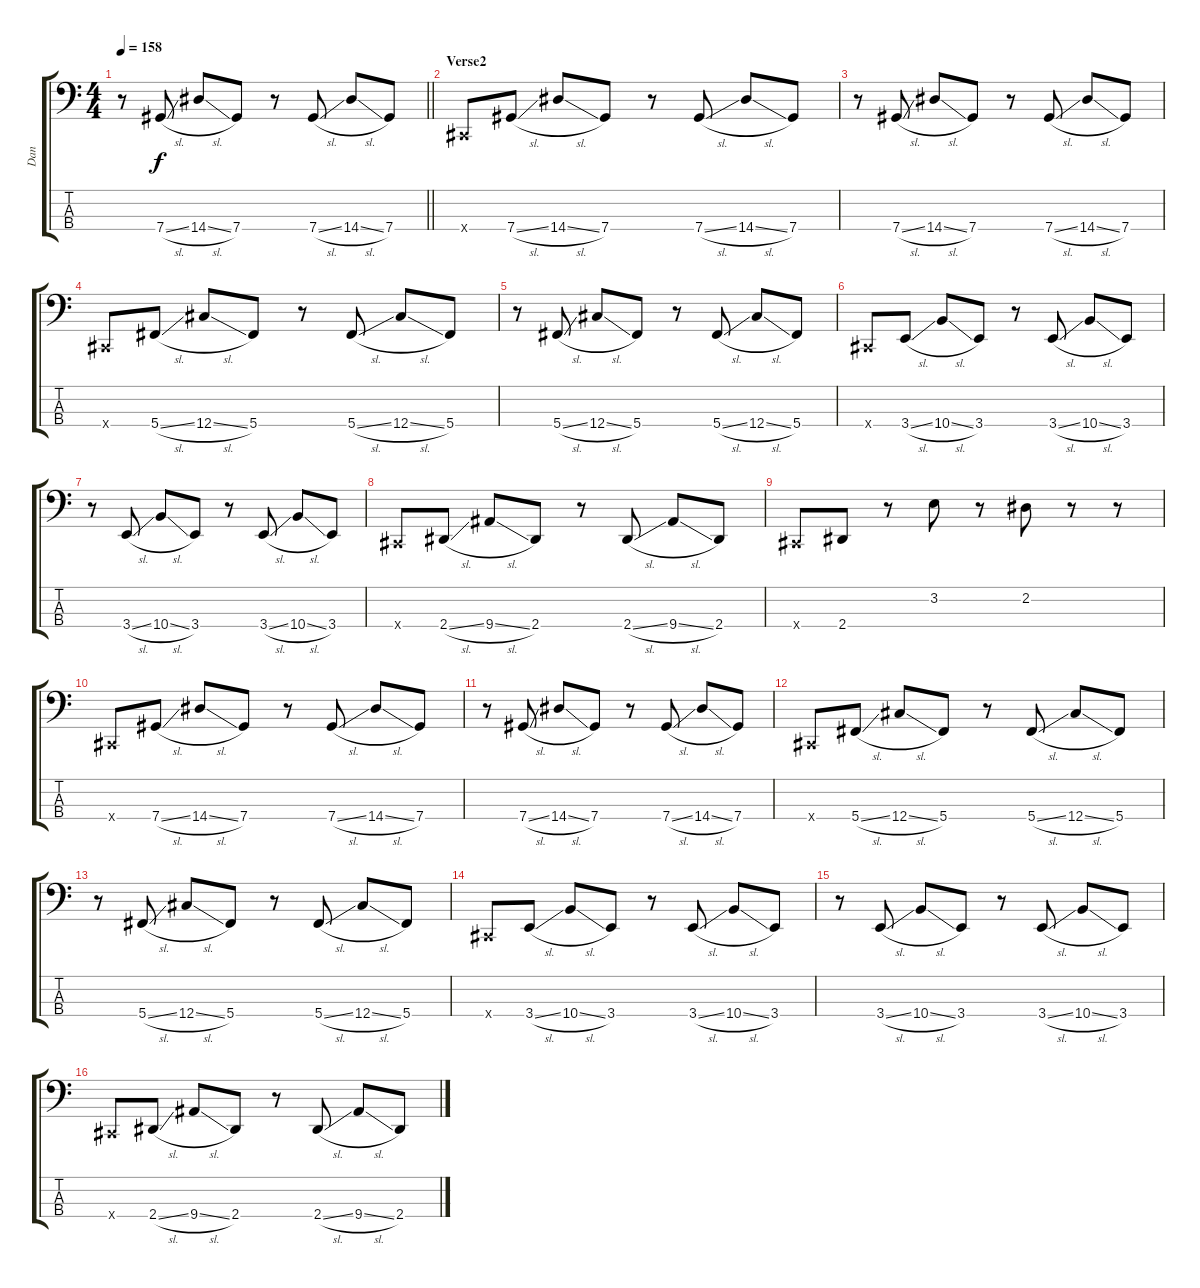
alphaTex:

\track ("Dan" "Dan") {instrument electricbasspick}
\staff {score tabs}
\tuning (Gb2 Db2 Ab1 Db1) {hide}
\ts (4 4)
\tempo 158
\clef f4
\barLineRight lightlight
\ks c
r.8{dy f} 7.4{sl}.8 14.4{sl}.8 7.4.8 r.8 7.4{sl}.8 14.4{sl}.8 7.4.8 |
\section ("" "Verse2")
0.4{x}.8 7.4{sl}.8 14.4{sl}.8 7.4.8 r.8 7.4{sl}.8 14.4{sl}.8 7.4.8 |
r.8 7.4{sl}.8 14.4{sl}.8 7.4.8 r.8 7.4{sl}.8 14.4{sl}.8 7.4.8 |
0.4{x}.8 5.4{sl}.8 12.4{sl}.8 5.4.8 r.8 5.4{sl}.8 12.4{sl}.8 5.4.8 |
r.8 5.4{sl}.8 12.4{sl}.8 5.4.8 r.8 5.4{sl}.8 12.4{sl}.8 5.4.8 |
0.4{x}.8 3.4{sl}.8 10.4{sl}.8 3.4.8 r.8 3.4{sl}.8 10.4{sl}.8 3.4.8 |
r.8 3.4{sl}.8 10.4{sl}.8 3.4.8 r.8 3.4{sl}.8 10.4{sl}.8 3.4.8 |
0.4{x}.8 2.4{sl}.8 9.4{sl}.8 2.4.8 r.8 2.4{sl}.8 9.4{sl}.8 2.4.8 |
0.4{x}.8 2.4.8 r.8 3.2.8 r.8 2.2.8 r.8 r.8 |
0.4{x}.8 7.4{sl}.8 14.4{sl}.8 7.4.8 r.8 7.4{sl}.8 14.4{sl}.8 7.4.8 |
r.8 7.4{sl}.8 14.4{sl}.8 7.4.8 r.8 7.4{sl}.8 14.4{sl}.8 7.4.8 |
0.4{x}.8 5.4{sl}.8 12.4{sl}.8 5.4.8 r.8 5.4{sl}.8 12.4{sl}.8 5.4.8 |
r.8 5.4{sl}.8 12.4{sl}.8 5.4.8 r.8 5.4{sl}.8 12.4{sl}.8 5.4.8 |
0.4{x}.8 3.4{sl}.8 10.4{sl}.8 3.4.8 r.8 3.4{sl}.8 10.4{sl}.8 3.4.8 |
r.8 3.4{sl}.8 10.4{sl}.8 3.4.8 r.8 3.4{sl}.8 10.4{sl}.8 3.4.8 |
0.4{x}.8 2.4{sl}.8 9.4{sl}.8 2.4.8 r.8 2.4{sl}.8 9.4{sl}.8 2.4.8
